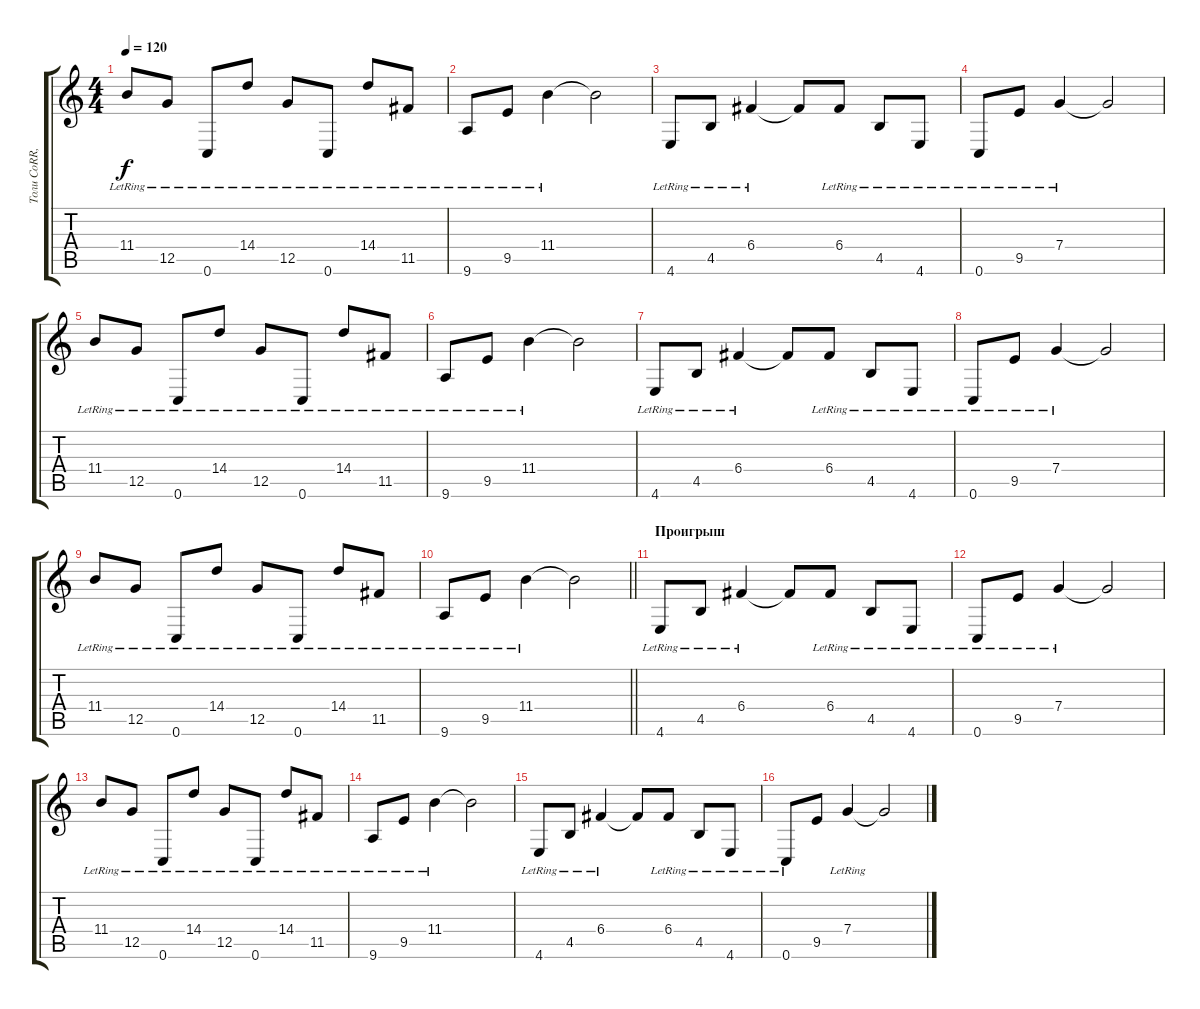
\track ("Толи CoRR, толи DeNo" "Толи CoRR,") {instrument electricguitarclean}
\staff {score tabs}
\tuning (D4 A3 F3 C3 G2 C2) {hide}
\ts (4 4)
\tempo 120
\clef g2
\ks c
11.4{lr}.8{dy f} 12.5{lr}.8 0.6{lr}.8 14.4{lr}.8 12.5{lr}.8 0.6{lr}.8 14.4{lr}.8 11.5{lr}.8 |
9.6{lr}.8 9.5{lr}.8 11.4{lr}.4 11.4{t}.2 |
4.6{lr}.8 4.5{lr}.8 6.4{lr}.4 6.4{t}.8 6.4{lr}.8 4.5{lr}.8 4.6{lr}.8 |
0.6{lr}.8 9.5{lr}.8 7.4{lr}.4 7.4{t}.2 |
11.4{lr}.8 12.5{lr}.8 0.6{lr}.8 14.4{lr}.8 12.5{lr}.8 0.6{lr}.8 14.4{lr}.8 11.5{lr}.8 |
9.6{lr}.8 9.5{lr}.8 11.4{lr}.4 11.4{t}.2 |
4.6{lr}.8 4.5{lr}.8 6.4{lr}.4 6.4{t}.8 6.4{lr}.8 4.5{lr}.8 4.6{lr}.8 |
0.6{lr}.8 9.5{lr}.8 7.4{lr}.4 7.4{t}.2 |
11.4{lr}.8 12.5{lr}.8 0.6{lr}.8 14.4{lr}.8 12.5{lr}.8 0.6{lr}.8 14.4{lr}.8 11.5{lr}.8 |
\barLineRight lightlight
9.6{lr}.8 9.5{lr}.8 11.4{lr}.4 11.4{t}.2 |
\section ("" "Проигрыш")
4.6{lr}.8 4.5{lr}.8 6.4{lr}.4 6.4{t}.8 6.4{lr}.8 4.5{lr}.8 4.6{lr}.8 |
0.6{lr}.8 9.5{lr}.8 7.4{lr}.4 7.4{t}.2 |
11.4{lr}.8 12.5{lr}.8 0.6{lr}.8 14.4{lr}.8 12.5{lr}.8 0.6{lr}.8 14.4{lr}.8 11.5{lr}.8 |
9.6{lr}.8 9.5{lr}.8 11.4{lr}.4 11.4{t}.2 |
4.6{lr}.8 4.5{lr}.8 6.4{lr}.4 6.4{t}.8 6.4{lr}.8 4.5{lr}.8 4.6{lr}.8 |
0.6{lr}.8 9.5.8 7.4{lr}.4 7.4{t}.2
